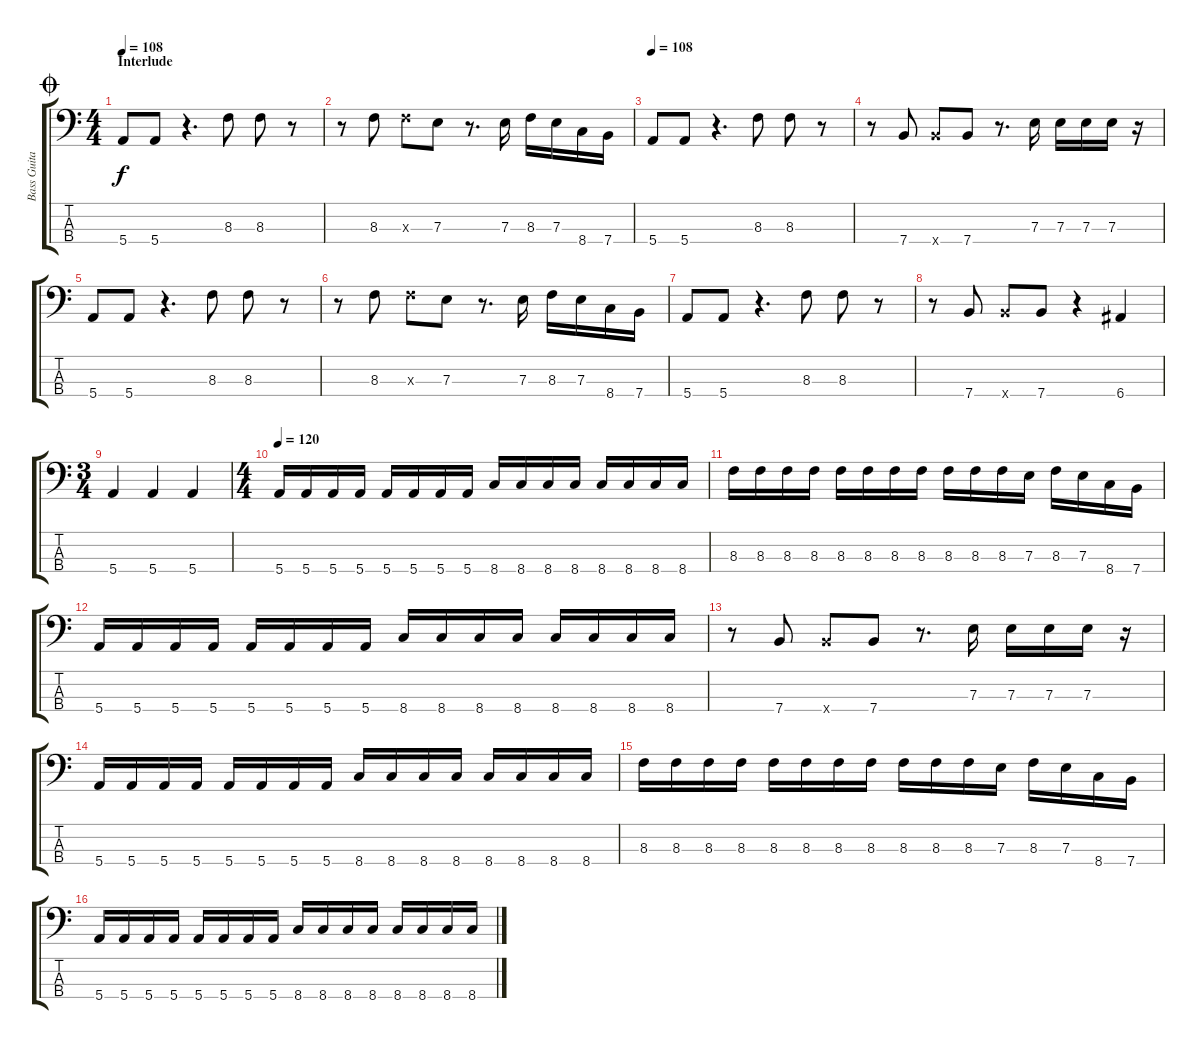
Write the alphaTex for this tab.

\track ("Bass Guitar" "Bass Guita") {instrument electricbassfinger}
\staff {score tabs}
\tuning (G2 D2 A1 E1) {hide}
\ts (4 4)
\section ("" "Interlude")
\jump coda
\tempo 108
\clef f4
\ks c
5.4.8{dy f} 5.4.8 r.4{d} 8.3.8 8.3.8 r.8 |
r.8 8.3.8 8.3{x}.8 7.3.8 r.8{d} 7.3.16 8.3.16 7.3.16 8.4.16 7.4.16 |
\tempo 108
5.4.8 5.4.8 r.4{d} 8.3.8 8.3.8 r.8 |
r.8 7.4.8 7.4{x}.8 7.4.8 r.8{d} 7.3.16 7.3.16 7.3.16 7.3.16 r.16 |
5.4.8 5.4.8 r.4{d} 8.3.8 8.3.8 r.8 |
r.8 8.3.8 8.3{x}.8 7.3.8 r.8{d} 7.3.16 8.3.16 7.3.16 8.4.16 7.4.16 |
5.4.8 5.4.8 r.4{d} 8.3.8 8.3.8 r.8 |
r.8 7.4.8 7.4{x}.8 7.4.8 r.4 6.4.4 |
\ts (3 4)
5.4.4 5.4.4 5.4.4 |
\ts (4 4)
\tempo 120
5.4.16 5.4.16 5.4.16 5.4.16 5.4.16 5.4.16 5.4.16 5.4.16 8.4.16 8.4.16 8.4.16 8.4.16 8.4.16 8.4.16 8.4.16 8.4.16 |
8.3.16 8.3.16 8.3.16 8.3.16 8.3.16 8.3.16 8.3.16 8.3.16 8.3.16 8.3.16 8.3.16 7.3.16 8.3.16 7.3.16 8.4.16 7.4.16 |
5.4.16 5.4.16 5.4.16 5.4.16 5.4.16 5.4.16 5.4.16 5.4.16 8.4.16 8.4.16 8.4.16 8.4.16 8.4.16 8.4.16 8.4.16 8.4.16 |
r.8 7.4.8 7.4{x}.8 7.4.8 r.8{d} 7.3.16 7.3.16 7.3.16 7.3.16 r.16 |
5.4.16 5.4.16 5.4.16 5.4.16 5.4.16 5.4.16 5.4.16 5.4.16 8.4.16 8.4.16 8.4.16 8.4.16 8.4.16 8.4.16 8.4.16 8.4.16 |
8.3.16 8.3.16 8.3.16 8.3.16 8.3.16 8.3.16 8.3.16 8.3.16 8.3.16 8.3.16 8.3.16 7.3.16 8.3.16 7.3.16 8.4.16 7.4.16 |
5.4.16 5.4.16 5.4.16 5.4.16 5.4.16 5.4.16 5.4.16 5.4.16 8.4.16 8.4.16 8.4.16 8.4.16 8.4.16 8.4.16 8.4.16 8.4.16
